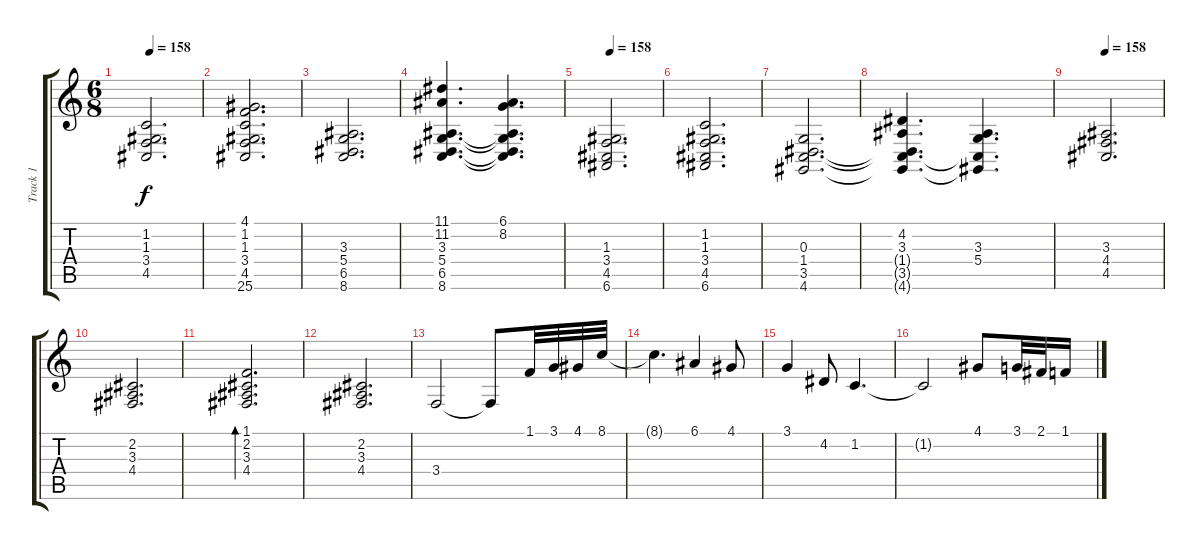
\track ("Track 1" "Track 1") {instrument acousticgrandpiano}
\staff {score tabs}
\tuning (E4 B3 G3 D3 A2 E2) {hide}
\ts (6 8)
\section ("" "")
\tempo 158
\clef g2
\ks c
(1.2 1.3 3.4 4.5).2{d dy f} |
(4.1 1.2 1.3 3.4 4.5 25.6).2{d} |
(3.3 5.4 6.5 8.6).2{d} |
(11.1 11.2 3.3 5.4 6.5 8.6).4{d} (6.1 8.2 3.3{t} 5.4{t} 6.5{t} 8.6{t}).4{d} |
\tempo 158
(1.3 3.4 4.5 6.6).2{d} |
(1.2 1.3 3.4 4.5 6.6).2{d} |
(0.3 1.4 3.5 4.6).2{d} |
(4.2 3.3 1.4{t} 3.5{t} 4.6{t}).4{d} (3.3 5.4 3.5{t} 4.6{t}).4{d} |
\tempo 158
(3.3 4.4 4.5).2{d} |
(2.2 3.3 4.4).2{d} |
(1.1 2.2 3.3 4.4).2{d bd 480} |
(2.2 3.3 4.4).2{d} |
3.4.2 3.4{t}.8 1.1.32 3.1.32 4.1.32 8.1.32 |
8.1{t}.4{d} 6.1.4 4.1.8 |
3.1.4 4.2.8 1.2.4{d} |
1.2{t}.2 4.1.8 3.1.32 2.1.32 1.1.16
